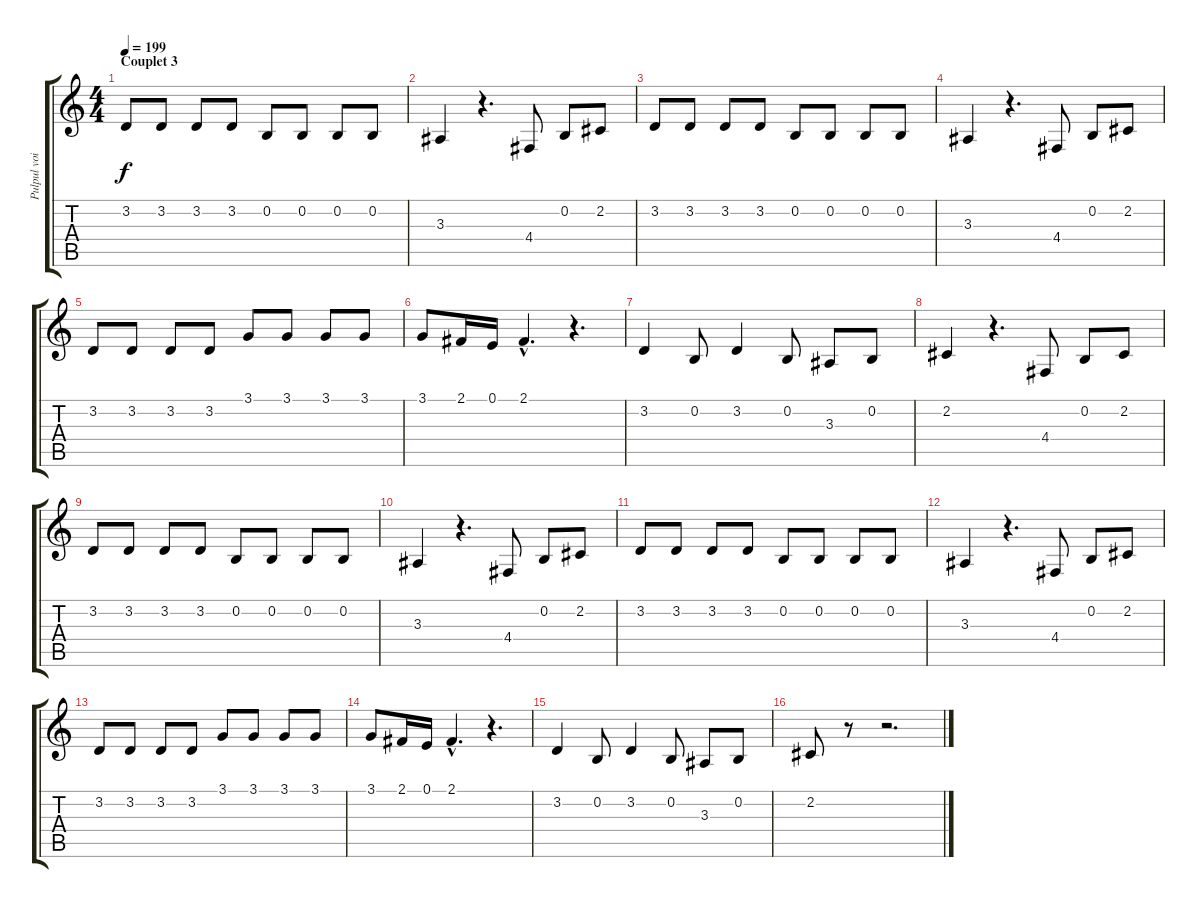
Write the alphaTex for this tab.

\track ("Pulpul voix" "Pulpul voi") {instrument clarinet}
\staff {score tabs}
\tuning (E4 B3 G3 D3 A2 E2) {hide}
\ts (4 4)
\section ("" "Couplet 3")
\tempo 199
\clef g2
\ks c
3.2.8{dy f} 3.2.8 3.2.8 3.2.8 0.2.8 0.2.8 0.2.8 0.2.8 |
3.3.4 r.4{d} 4.4.8 0.2.8 2.2.8 |
3.2.8 3.2.8 3.2.8 3.2.8 0.2.8 0.2.8 0.2.8 0.2.8 |
3.3.4 r.4{d} 4.4.8 0.2.8 2.2.8 |
3.2.8 3.2.8 3.2.8 3.2.8 3.1.8 3.1.8 3.1.8 3.1.8 |
3.1.8 2.1.16 0.1.16 2.1{hac}.4{d} r.4{d} |
3.2.4 0.2.8 3.2.4 0.2.8 3.3.8 0.2.8 |
2.2.4 r.4{d} 4.4.8 0.2.8 2.2.8 |
3.2.8 3.2.8 3.2.8 3.2.8 0.2.8 0.2.8 0.2.8 0.2.8 |
3.3.4 r.4{d} 4.4.8 0.2.8 2.2.8 |
3.2.8 3.2.8 3.2.8 3.2.8 0.2.8 0.2.8 0.2.8 0.2.8 |
3.3.4 r.4{d} 4.4.8 0.2.8 2.2.8 |
3.2.8 3.2.8 3.2.8 3.2.8 3.1.8 3.1.8 3.1.8 3.1.8 |
3.1.8 2.1.16 0.1.16 2.1{hac}.4{d} r.4{d} |
3.2.4 0.2.8 3.2.4 0.2.8 3.3.8 0.2.8 |
2.2.8 r.8 r.2{d}
